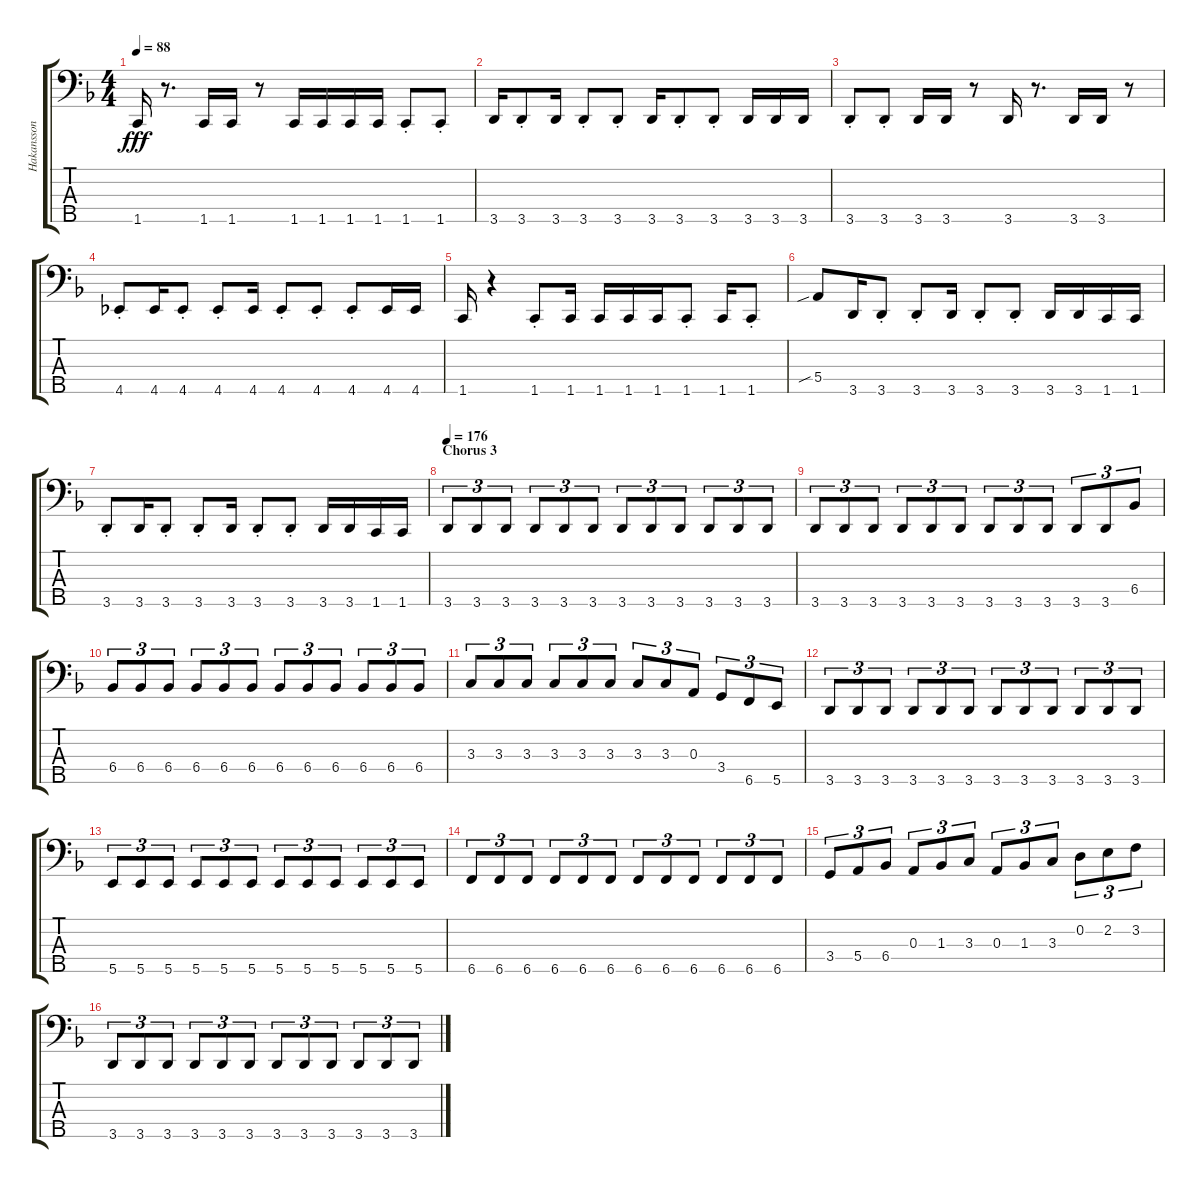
\track ("Hakansson" "Hakansson") {instrument electricbassfinger}
\staff {score tabs}
\tuning (G2 D2 A1 E1 B0) {hide}
\ts (4 4)
\tempo 88
\clef f4
\ks f
1.5.16{dy fff} r.8{d} 1.5.16 1.5.16 r.8 1.5.16 1.5.16 1.5.16 1.5.16 1.5{st}.8 1.5{st}.8 |
3.5.16 3.5{st}.8 3.5.16 3.5{st}.8 3.5{st}.8 3.5.16 3.5{st}.8 3.5{st}.8 3.5.16 3.5.16 3.5.16 |
3.5{st}.8 3.5{st}.8 3.5.16 3.5.16 r.8 3.5.16 r.8{d} 3.5.16 3.5.16 r.8 |
4.5{st}.8 4.5.16 4.5{st}.8 4.5{st}.8 4.5.16 4.5{st}.8 4.5{st}.8 4.5{st}.8 4.5.16 4.5.16 |
1.5.16 r.4 1.5{st}.8 1.5.16 1.5.16 1.5.16 1.5.16 1.5{st}.8 1.5.16 1.5{st}.8 |
5.4{sib}.8 3.5.16 3.5{st}.8 3.5{st}.8 3.5.16 3.5{st}.8 3.5{st}.8 3.5.16 3.5.16 1.5.16 1.5.16 |
3.5{st}.8 3.5.16 3.5{st}.8 3.5{st}.8 3.5.16 3.5{st}.8 3.5{st}.8 3.5.16 3.5.16 1.5.16 1.5.16 |
\section ("" "Chorus 3")
\tempo 176
3.5.8{tu (3 2)} 3.5.8{tu (3 2)} 3.5.8{tu (3 2)} 3.5.8{tu (3 2)} 3.5.8{tu (3 2)} 3.5.8{tu (3 2)} 3.5.8{tu (3 2)} 3.5.8{tu (3 2)} 3.5.8{tu (3 2)} 3.5.8{tu (3 2)} 3.5.8{tu (3 2)} 3.5.8{tu (3 2)} |
3.5.8{tu (3 2)} 3.5.8{tu (3 2)} 3.5.8{tu (3 2)} 3.5.8{tu (3 2)} 3.5.8{tu (3 2)} 3.5.8{tu (3 2)} 3.5.8{tu (3 2)} 3.5.8{tu (3 2)} 3.5.8{tu (3 2)} 3.5.8{tu (3 2)} 3.5.8{tu (3 2)} 6.4.8{tu (3 2)} |
6.4.8{tu (3 2)} 6.4.8{tu (3 2)} 6.4.8{tu (3 2)} 6.4.8{tu (3 2)} 6.4.8{tu (3 2)} 6.4.8{tu (3 2)} 6.4.8{tu (3 2)} 6.4.8{tu (3 2)} 6.4.8{tu (3 2)} 6.4.8{tu (3 2)} 6.4.8{tu (3 2)} 6.4.8{tu (3 2)} |
3.3.8{tu (3 2)} 3.3.8{tu (3 2)} 3.3.8{tu (3 2)} 3.3.8{tu (3 2)} 3.3.8{tu (3 2)} 3.3.8{tu (3 2)} 3.3.8{tu (3 2)} 3.3.8{tu (3 2)} 0.3.8{tu (3 2)} 3.4.8{tu (3 2)} 6.5.8{tu (3 2)} 5.5.8{tu (3 2)} |
3.5.8{tu (3 2)} 3.5.8{tu (3 2)} 3.5.8{tu (3 2)} 3.5.8{tu (3 2)} 3.5.8{tu (3 2)} 3.5.8{tu (3 2)} 3.5.8{tu (3 2)} 3.5.8{tu (3 2)} 3.5.8{tu (3 2)} 3.5.8{tu (3 2)} 3.5.8{tu (3 2)} 3.5.8{tu (3 2)} |
5.5.8{tu (3 2)} 5.5.8{tu (3 2)} 5.5.8{tu (3 2)} 5.5.8{tu (3 2)} 5.5.8{tu (3 2)} 5.5.8{tu (3 2)} 5.5.8{tu (3 2)} 5.5.8{tu (3 2)} 5.5.8{tu (3 2)} 5.5.8{tu (3 2)} 5.5.8{tu (3 2)} 5.5.8{tu (3 2)} |
6.5.8{tu (3 2)} 6.5.8{tu (3 2)} 6.5.8{tu (3 2)} 6.5.8{tu (3 2)} 6.5.8{tu (3 2)} 6.5.8{tu (3 2)} 6.5.8{tu (3 2)} 6.5.8{tu (3 2)} 6.5.8{tu (3 2)} 6.5.8{tu (3 2)} 6.5.8{tu (3 2)} 6.5.8{tu (3 2)} |
3.4.8{tu (3 2)} 5.4.8{tu (3 2)} 6.4.8{tu (3 2)} 0.3.8{tu (3 2)} 1.3.8{tu (3 2)} 3.3.8{tu (3 2)} 0.3.8{tu (3 2)} 1.3.8{tu (3 2)} 3.3.8{tu (3 2)} 0.2.8{tu (3 2)} 2.2.8{tu (3 2)} 3.2.8{tu (3 2)} |
3.5.8{tu (3 2)} 3.5.8{tu (3 2)} 3.5.8{tu (3 2)} 3.5.8{tu (3 2)} 3.5.8{tu (3 2)} 3.5.8{tu (3 2)} 3.5.8{tu (3 2)} 3.5.8{tu (3 2)} 3.5.8{tu (3 2)} 3.5.8{tu (3 2)} 3.5.8{tu (3 2)} 3.5.8{tu (3 2)}
